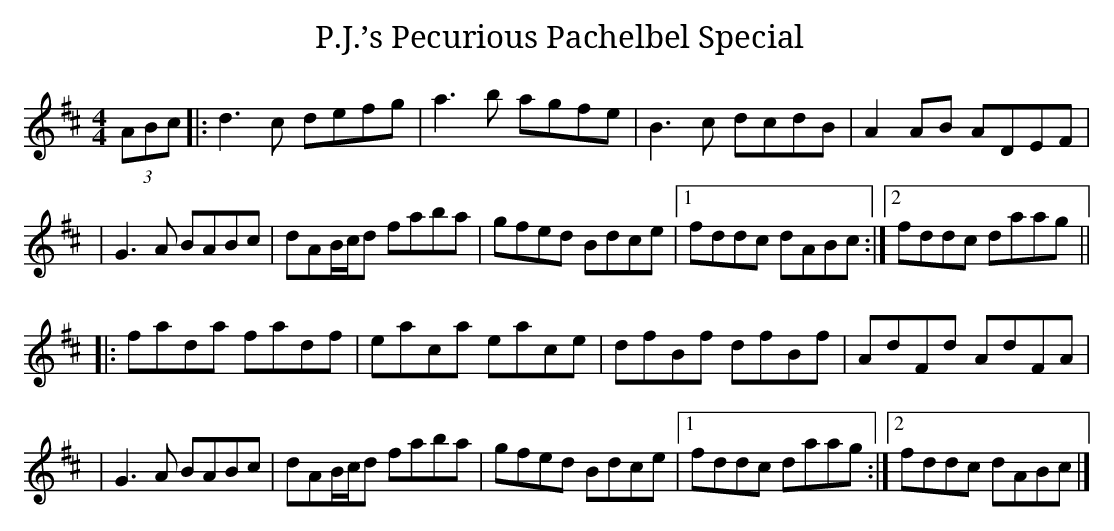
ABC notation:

X:1
T: P.J.’s Pecurious Pachelbel Special
M: 4/4
L: 1/8
K: Dmaj
(3ABc|:d3 c defg|a3 b agfe|B3 c dcdB|A2 AB ADEF|
|G3 A BABc|dAB/c/d faba|gfed Bdce|1 fddc dABc:|2 fddc daag||
|:fada fadf|eaca eace|dfBf dfBf|AdFd AdFA|
|G3 A BABc|dAB/c/d faba|gfed Bdce|1 fddc daag:|2 fddc dABc|]
